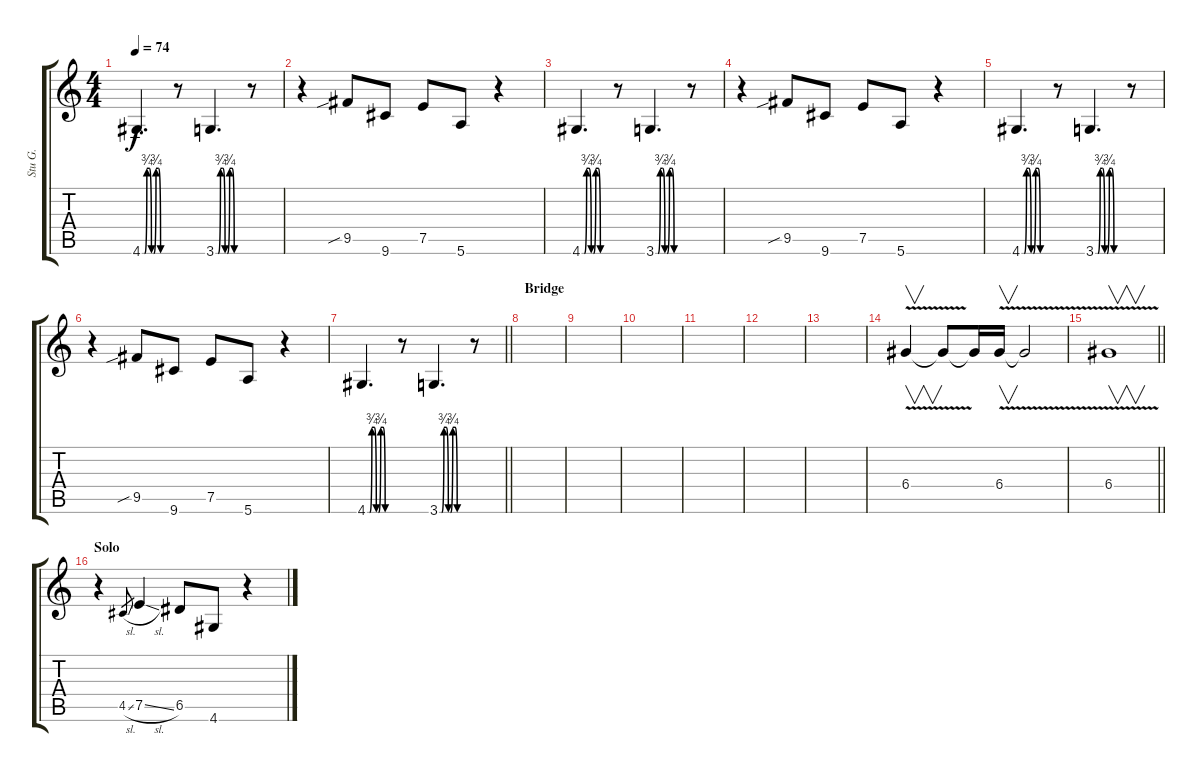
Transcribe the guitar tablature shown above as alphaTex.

\track ("Stu G." "Stu G.") {instrument distortionguitar}
\staff {score tabs}
\tuning (E4 B3 G3 D3 A2 E2) {hide}
\ts (4 4)
\tempo 74
\clef g2
\ks c
4.6{be (custom 0 0 5 0 10 3 15 3 20 0 25 0 30 3 35 3 40 0 60 0)}.4{d dy f} r.8 3.6{be (custom 0 0 5 0 10 3 15 3 20 0 25 0 30 3 35 3 40 0 60 0)}.4{d} r.8 |
r.4 9.5{sib}.8 9.6.8 7.5.8 5.6.8 r.4 |
4.6{be (custom 0 0 5 0 10 3 15 3 20 0 25 0 30 3 35 3 40 0 60 0)}.4{d} r.8 3.6{be (custom 0 0 5 0 10 3 15 3 20 0 25 0 30 3 35 3 40 0 60 0)}.4{d} r.8 |
r.4 9.5{sib}.8 9.6.8 7.5.8 5.6.8 r.4 |
4.6{be (custom 0 0 5 0 10 3 15 3 20 0 25 0 30 3 35 3 40 0 60 0)}.4{d} r.8 3.6{be (custom 0 0 5 0 10 3 15 3 20 0 25 0 30 3 35 3 40 0 60 0)}.4{d} r.8 |
r.4 9.5{sib}.8 9.6.8 7.5.8 5.6.8 r.4 |
\barLineRight lightlight
4.6{be (custom 0 0 5 0 10 3 15 3 20 0 25 0 30 3 35 3 40 0 60 0)}.4{d} r.8 3.6{be (custom 0 0 5 0 10 3 15 3 20 0 25 0 30 3 35 3 40 0 60 0)}.4{d} r.8 |
\section ("" "Bridge")
|
|
|
|
|
|
6.4{v}.4{v} 6.4{t}.8 6.4{t}.16 6.4{v}.16{v volume 13} 6.4{t}.2 |
\barLineRight lightlight
6.4{v}.1{v} |
\section ("" "Solo")
r.4 4.5{sl}.8{gr} 7.5{sl}.4 6.5.8 4.6.8 r.4
